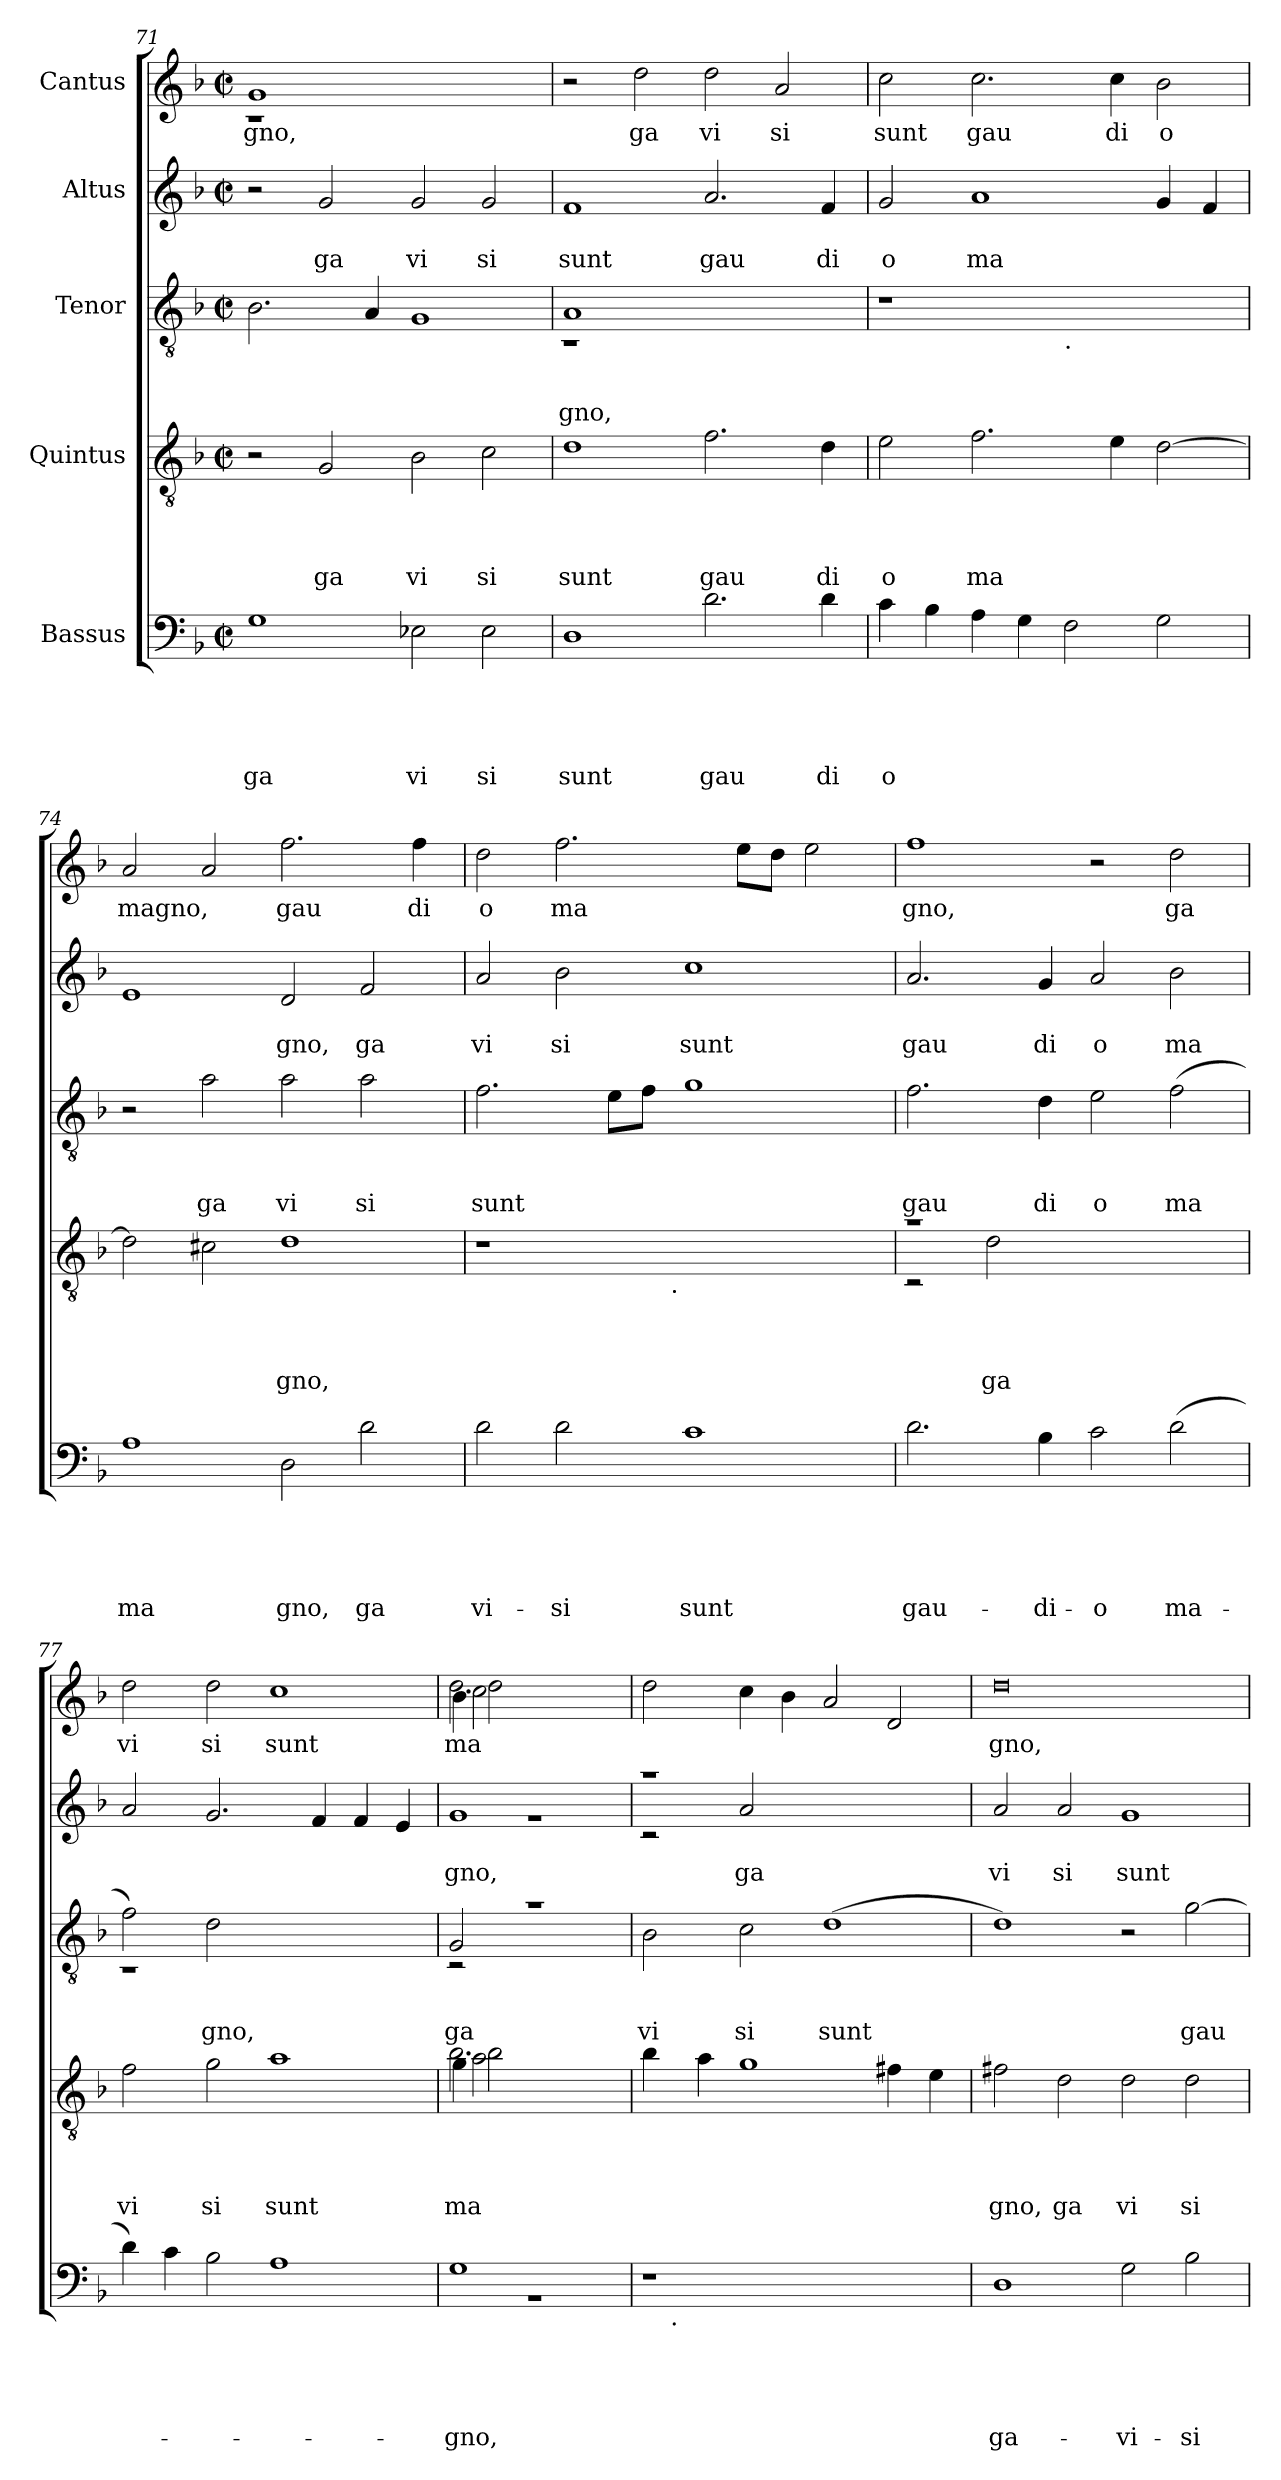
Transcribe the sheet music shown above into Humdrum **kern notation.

**kern	**text	**text	**text	**text	**text	**kern	**text	**text	**text	**text	**kern	**text	**text	**text	**kern	**text	**text	**kern	**text
*part5	*part5	*part5	*part5	*part5	*part5	*part4	*part4	*part4	*part4	*part4	*part3	*part3	*part3	*part3	*part2	*part2	*part2	*part1	*part1
*staff5	*staff5	*staff5	*staff5	*staff5	*staff5	*staff4	*staff4	*staff4	*staff4	*staff4	*staff3	*staff3	*staff3	*staff3	*staff2	*staff2	*staff2	*staff1	*staff1
*I"Bassus	*	*	*	*	*	*I"Quintus	*	*	*	*	*I"Tenor	*	*	*	*I"Altus	*	*	*I"Cantus	*
*clefF4	*	*	*	*	*	*clefGv2	*	*	*	*	*clefGv2	*	*	*	*clefG2	*	*	*clefG2	*
*k[b-]	*	*	*	*	*	*k[b-]	*	*	*	*	*k[b-]	*	*	*	*k[b-]	*	*	*k[b-]	*
*F:	*	*	*	*	*	*F:	*	*	*	*	*F:	*	*	*	*F:	*	*	*F:	*
*M2/2	*	*	*	*	*	*M2/2	*	*	*	*	*M2/2	*	*	*	*M2/2	*	*	*M2/2	*
*met(c|)	*	*	*	*	*	*met(c|)	*	*	*	*	*met(c|)	*	*	*	*met(c|)	*	*	*met(c|)	*
=71	=71	=71	=71	=71	=71	=71	=71	=71	=71	=71	=71	=71	=71	=71	=71	=71	=71	=71	=71
*	*	*	*	*	*	*	*	*	*	*	*	*	*	*	*	*	*	*^	*
!	!	!	!	!	!LO:LY:b	!	!	!	!	!	!	!	!	!	!	!	!	!	!LO:N:vis=1	!LO:LY:b
1G	.	.	.	.	ga	2r	.	.	.	.	2.B-\	.	.	.	2r	.	.	1g	0rc	gno,
!	!	!	!	!	!	!	!	!	!	!LO:LY:b	!	!	!	!	!	!	!LO:LY:b	!	!	!
.	.	.	.	.	.	2G/	.	.	.	ga	.	.	.	.	2g/	.	ga	.	.	.
.	.	.	.	.	.	.	.	.	.	.	4A/	.	.	.	.	.	.	.	.	.
!	!	!	!	!	!LO:LY:b	!	!	!	!	!LO:LY:b	!	!	!	!	!	!	!LO:LY:b	!	!	!
2E-X\	.	.	.	.	vi	2B-\	.	.	.	vi	1G	.	.	.	2g/	.	vi	1ryy	.	.
!	!	!	!	!	!LO:LY:b	!	!	!	!	!LO:LY:b	!	!	!	!	!	!	!LO:LY:b	!	!	!
2E-\	.	.	.	.	si	2c\	.	.	.	si	.	.	.	.	2g/	.	si	.	.	.
*	*	*	*	*	*	*	*	*	*	*	*	*	*	*	*	*	*	*v	*v	*
=72	=72	=72	=72	=72	=72	=72	=72	=72	=72	=72	=72	=72	=72	=72	=72	=72	=72	=72	=72
*	*	*	*	*	*	*	*	*	*	*	*^	*	*	*	*	*	*	*	*
!	!	!	!	!	!LO:LY:b	!	!	!	!	!LO:LY:b	!	!LO:N:vis=1	!	!	!LO:LY:b	!	!	!LO:LY:b	!	!
1D	.	.	.	.	sunt	1d	.	.	.	sunt	1A	0rC	.	.	gno,	1f	.	sunt	2r	.
!	!	!	!	!	!	!	!	!	!	!	!	!	!	!	!	!	!	!	!	!LO:LY:b
.	.	.	.	.	.	.	.	.	.	.	.	.	.	.	.	.	.	.	2dd\	ga
!	!	!	!	!	!LO:LY:b	!	!	!	!	!LO:LY:b	!	!	!	!	!	!	!	!LO:LY:b	!	!LO:LY:b
2.d\	.	.	.	.	gau	2.f\	.	.	.	gau	1ryy	.	.	.	.	2.a/	.	gau	2dd\	vi
!	!	!	!	!	!	!	!	!	!	!	!	!	!	!	!	!	!	!	!	!LO:LY:b
.	.	.	.	.	.	.	.	.	.	.	.	.	.	.	.	.	.	.	2a/	si
!	!	!	!	!	!LO:LY:b	!	!	!	!	!LO:LY:b	!	!	!	!	!	!	!	!LO:LY:b	!	!
4d\	.	.	.	.	di	4d\	.	.	.	di	.	.	.	.	.	4f/	.	di	.	.
*	*	*	*	*	*	*	*	*	*	*	*v	*v	*	*	*	*	*	*	*	*
=73	=73	=73	=73	=73	=73	=73	=73	=73	=73	=73	=73	=73	=73	=73	=73	=73	=73	=73	=73
!	!	!	!	!	!LO:LY:b	!	!	!	!	!LO:LY:b	!	!	!	!	!	!	!LO:LY:b	!	!LO:LY:b
4c\	.	.	.	.	o	2e\	.	.	.	o	1r	.	.	.	2g/	.	o	2cc\	sunt
4B-\	.	.	.	.	.	.	.	.	.	.	.	.	.	.	.	.	.	.	.
!	!	!	!	!	!	!	!	!	!	!LO:LY:b	!	!	!	!	!	!	!LO:LY:b	!	!LO:LY:b
4A\	.	.	.	.	.	2.f\	.	.	.	ma	.	.	.	.	1a	.	ma	2.cc\	gau
4G\	.	.	.	.	.	.	.	.	.	.	.	.	.	.	.	.	.	.	.
!	!	!	!	!	!	!	!	!	!	!	!LO:TX:b:t=.	!	!	!	!	!	!	!	!
2F\	.	.	.	.	.	.	.	.	.	.	1ryy	.	.	.	.	.	.	.	.
!	!	!	!	!	!	!	!	!	!	!	!	!	!	!	!	!	!	!	!LO:LY:b
.	.	.	.	.	.	4e\	.	.	.	.	.	.	.	.	.	.	.	4cc\	di
!	!	!	!	!	!	!	!	!	!	!	!	!	!	!	!	!	!	!	!LO:LY:b
2G\	.	.	.	.	.	[>2d\	.	.	.	.	.	.	.	.	4g/	.	.	2b-\	o
.	.	.	.	.	.	.	.	.	.	.	.	.	.	.	4f/	.	.	.	.
=74	=74	=74	=74	=74	=74	=74	=74	=74	=74	=74	=74	=74	=74	=74	=74	=74	=74	=74	=74
!	!	!	!	!	!LO:LY:b	!	!	!	!	!	!	!	!	!	!	!	!	!	!LO:LY:b
1A	.	.	.	.	ma	2d\]	.	.	.	.	2r	.	.	.	1e	.	.	2a/	magno,
!	!	!	!	!	!	!	!	!	!	!	!	!	!	!LO:LY:b	!	!	!	!	!
.	.	.	.	.	.	2c#\	.	.	.	.	2a\	.	.	ga	.	.	.	2a/	.
!	!	!	!	!	!LO:LY:b	!	!	!	!	!LO:LY:b	!	!	!	!LO:LY:b	!	!	!LO:LY:b	!	!LO:LY:b
2D\	.	.	.	.	gno,	1d	.	.	.	gno,	2a\	.	.	vi	2d/	.	gno,	2.ff\	gau
!	!	!	!	!	!LO:LY:b	!	!	!	!	!	!	!	!	!LO:LY:b	!	!	!LO:LY:b	!	!
2d\	.	.	.	.	ga	.	.	.	.	.	2a\	.	.	si	2f/	.	ga	.	.
!	!	!	!	!	!	!	!	!	!	!	!	!	!	!	!	!	!	!	!LO:LY:b
.	.	.	.	.	.	.	.	.	.	.	.	.	.	.	.	.	.	4ff\	di
!!LO:LB:g=z
=75	=75	=75	=75	=75	=75	=75	=75	=75	=75	=75	=75	=75	=75	=75	=75	=75	=75	=75	=75
!	!	!	!	!	!LO:LY:b	!	!	!	!	!	!	!	!	!LO:LY:b	!	!	!LO:LY:b	!	!LO:LY:b
*	*	*	*	*	*	*^	*	*	*	*	*	*	*	*	*	*	*	*	*
2d\	.	.	.	.	vi-	1r	2ryy	.	.	.	.	2.f\	.	.	sunt	2a/	.	vi	2dd\	o
!	!	!	!	!	!LO:LY:b	!	!	!	!	!	!	!	!	!	!	!	!	!LO:LY:b	!	!LO:LY:b
2d\	.	.	.	.	-si	.	4...ryy	.	.	.	.	.	.	.	.	2b-\	.	si	2.ff\	ma
.	.	.	.	.	.	.	.	.	.	.	.	8e\L	.	.	.	.	.	.	.	.
.	.	.	.	.	.	.	.	.	.	.	.	8f\J	.	.	.	.	.	.	.	.
!	!	!	!	!	!	!	!LO:TX:b:t=.	!	!	!	!	!	!	!	!	!	!	!	!	!
.	.	.	.	.	.	.	1ryy	.	.	.	.	.	.	.	.	.	.	.	.	.
!	!	!	!	!	!LO:LY:b	!	!	!	!	!	!	!	!	!	!	!	!	!LO:LY:b	!	!
1c	.	.	.	.	sunt	1ryy	.	.	.	.	.	1g	.	.	.	1cc	.	sunt	.	.
.	.	.	.	.	.	.	.	.	.	.	.	.	.	.	.	.	.	.	8ee\L	.
.	.	.	.	.	.	.	.	.	.	.	.	.	.	.	.	.	.	.	8dd\J	.
.	.	.	.	.	.	.	.	.	.	.	.	.	.	.	.	.	.	.	2ee\	.
.	.	.	.	.	.	.	32ryy	.	.	.	.	.	.	.	.	.	.	.	.	.
=76	=76	=76	=76	=76	=76	=76	=76	=76	=76	=76	=76	=76	=76	=76	=76	=76	=76	=76	=76	=76
!	!	!	!	!	!LO:LY:b	!	!	!	!	!	!	!	!	!	!LO:LY:b	!	!	!LO:LY:b	!	!LO:LY:b
2.d\	.	.	.	.	gau-	1ra	2rC	.	.	.	.	2.f\	.	.	gau	2.a/	.	gau	1ff	gno,
!	!	!	!	!	!	!	!	!	!	!	!LO:LY:b	!	!	!	!	!	!	!	!	!
.	.	.	.	.	.	.	2d\	.	.	.	ga	.	.	.	.	.	.	.	.	.
!	!	!	!	!	!LO:LY:b	!	!	!	!	!	!	!	!	!	!LO:LY:b	!	!	!LO:LY:b	!	!
4B-\	.	.	.	.	-di-	.	.	.	.	.	.	4d\	.	.	di	4g/	.	di	.	.
!	!	!	!	!	!LO:LY:b	!	!	!	!	!	!	!	!	!	!LO:LY:b	!	!	!LO:LY:b	!	!
2c\	.	.	.	.	-o	1ryy	1ryy	.	.	.	.	2e\	.	.	o	2a/	.	o	2r	.
!	!	!	!	!	!LO:LY:b	!	!	!	!	!	!	!	!	!	!LO:LY:b	!	!	!LO:LY:b	!	!LO:LY:b
(>2d\	.	.	.	.	ma-	.	.	.	.	.	.	(>2f\	.	.	ma	2b-\	.	ma	2dd\	ga
*	*	*	*	*	*	*v	*v	*	*	*	*	*	*	*	*	*	*	*	*	*
=77	=77	=77	=77	=77	=77	=77	=77	=77	=77	=77	=77	=77	=77	=77	=77	=77	=77	=77	=77
*	*	*	*	*	*	*	*	*	*	*	*^	*	*	*	*	*	*	*	*
!	!	!	!	!	!	!	!	!	!	!LO:LY:b	!	!LO:N:vis=1	!	!	!	!	!	!	!	!LO:LY:b
4d\)	.	.	.	.	.	2f\	.	.	.	vi	2f\)	0rC	.	.	.	2a/	.	.	2dd\	vi
4c\	.	.	.	.	.	.	.	.	.	.	.	.	.	.	.	.	.	.	.	.
!	!	!	!	!	!	!	!	!	!	!LO:LY:b	!	!	!	!	!LO:LY:b	!	!	!	!	!LO:LY:b
2B-\	.	.	.	.	.	2g\	.	.	.	si	2d\	.	.	.	gno,	2.g/	.	.	2dd\	si
!	!	!	!	!	!	!	!	!	!	!LO:LY:b	!	!	!	!	!	!	!	!	!	!LO:LY:b
1A	.	.	.	.	.	1a	.	.	.	sunt	1ryy	.	.	.	.	.	.	.	1cc	sunt
.	.	.	.	.	.	.	.	.	.	.	.	.	.	.	.	4f/	.	.	.	.
.	.	.	.	.	.	.	.	.	.	.	.	.	.	.	.	4f/	.	.	.	.
.	.	.	.	.	.	.	.	.	.	.	.	.	.	.	.	4e/	.	.	.	.
*	*	*	*	*	*	*	*	*	*	*	*v	*v	*	*	*	*	*	*	*	*
=78	=78	=78	=78	=78	=78	=78	=78	=78	=78	=78	=78	=78	=78	=78	=78	=78	=78	=78	=78
!	!	!	!	!	!LO:LY:b	!	!	!	!	!LO:LY:b	!	!	!	!	!	!	!	!	!
*^	*	*	*	*	*	*^	*	*	*	*	*	*	*	*	*	*	*	*	*
!	!	!	!	!	!	!	!	!	!	!	!	!LO:LY:b	!	!	!	!	!	!	!	!	!
*	*	*	*	*	*	*	*	*^	*	*	*	*	*	*	*	*	*	*	*	*	*
!	!	!	!	!	!	!	!	!	!	!	!	!	!LO:LY:b	!	!	!	!	!	!	!	!	!
*	*	*	*	*	*	*	*	*	*^	*	*	*	*	*	*	*	*	*	*	*	*	*
!	!	!	!	!	!	!	!	!	!	!	!	!	!	!LO:LY:b	!	!	!	!LO:LY:b	!	!	!LO:LY:b	!	!LO:LY:b
*	*	*	*	*	*	*	*	*	*	*	*	*	*	*	*^	*	*	*	*^	*	*	*^	*
*	*	*	*	*	*	*	*	*	*	*	*	*	*	*	*	*^	*	*	*	*	*	*	*	*	*	*
!	!	!	!	!	!	!	!	!	!	!	!	!	!	!	!	!	!	!	!	!	!	!	!	!	!	!	!LO:LY:b
*	*	*	*	*	*	*	*	*	*	*	*	*	*	*	*	*	*	*	*	*	*	*	*	*	*	*^	*
!	!	!	!	!	!	!	!	!	!	!	!	!	!	!	!	!	!	!	!	!	!	!	!	!	!	!	!	!LO:LY:b
*	*	*	*	*	*	*	*	*	*	*	*	*	*	*	*	*	*	*	*	*	*	*	*	*	*	*	*^	*
!	!	!	!	!	!	!	!	!	!	!	!	!	!	!	!	!	!	!	!	!	!	!	!	!	!	!	!	!	!LO:LY:b
1G	1rC	.	.	.	.	-gno,	2.b-\	4g\	2a\	2b-\	.	.	.	ma	1ra	2rC	2G/	.	.	ga	1g	1ra	.	gno,	2.dd\	4b-\	2cc\	2dd\	ma
.	.	.	.	.	.	.	.	4ryy	.	.	.	.	.	.	.	.	.	.	.	.	.	.	.	.	.	4ryy	.	.	.
.	.	.	.	.	.	.	.	2ryy	4ryy	4ryy	.	.	.	.	.	2ryy	2ryy	.	.	.	.	.	.	.	.	2ryy	4ryy	4ryy	.
.	.	.	.	.	.	.	4ryy	.	4ryy	4ryy	.	.	.	.	.	.	.	.	.	.	.	.	.	.	4ryy	.	4ryy	4ryy	.
*	*	*	*	*	*	*	*	*	*	*	*	*	*	*	*v	*v	*v	*	*	*	*	*	*	*	*	*	*	*	*
=79	=79	=79	=79	=79	=79	=79	=79	=79	=79	=79	=79	=79	=79	=79	=79	=79	=79	=79	=79	=79	=79	=79	=79	=79	=79	=79	=79
!	!	!	!	!	!	!	!	!	!	!	!	!	!	!	!	!	!	!LO:LY:b	!	!	!	!	!	!	!	!	!
*	*	*	*	*	*	*	*v	*v	*v	*v	*	*	*	*	*	*	*	*	*	*	*	*	*v	*v	*v	*v	*
1r	8ryy	.	.	.	.	.	4b-\	.	.	.	.	2B-\	.	.	vi	1raa	2rc	.	.	2dd\	.
!	!LO:TX:b:t=.	!	!	!	!	!	!	!	!	!	!	!	!	!	!	!	!	!	!	!	!
.	1...ryy	.	.	.	.	.	.	.	.	.	.	.	.	.	.	.	.	.	.	.	.
.	.	.	.	.	.	.	4a\	.	.	.	.	.	.	.	.	.	.	.	.	.	.
!	!	!	!	!	!	!	!	!	!	!	!	!	!	!	!LO:LY:b	!	!	!	!LO:LY:b	!	!
.	.	.	.	.	.	.	1g	.	.	.	.	2c\	.	.	si	.	2a/	.	ga	4cc\	.
.	.	.	.	.	.	.	.	.	.	.	.	.	.	.	.	.	.	.	.	4b-\	.
!	!	!	!	!	!	!	!	!	!	!	!	!	!	!	!LO:LY:b	!	!	!	!	!	!
1ryy	.	.	.	.	.	.	.	.	.	.	.	(>1d	.	.	sunt	1ryy	1ryy	.	.	2a/	.
.	.	.	.	.	.	.	4f#\	.	.	.	.	.	.	.	.	.	.	.	.	2d/	.
.	.	.	.	.	.	.	4e\	.	.	.	.	.	.	.	.	.	.	.	.	.	.
*	*	*	*	*	*	*	*	*	*	*	*	*	*	*	*	*v	*v	*	*	*	*
=80	=80	=80	=80	=80	=80	=80	=80	=80	=80	=80	=80	=80	=80	=80	=80	=80	=80	=80	=80	=80
!	!	!	!	!	!	!LO:LY:b	!	!	!	!	!LO:LY:b	!	!	!	!	!	!	!LO:LY:b	!	!LO:LY:b
*v	*v	*	*	*	*	*	*	*	*	*	*	*	*	*	*	*	*	*	*	*
1D	.	.	.	.	ga-	2f#\	.	.	.	gno,	1d)	.	.	.	2a/	.	vi	0dd	gno,
!	!	!	!	!	!	!	!	!	!	!LO:LY:b	!	!	!	!	!	!	!LO:LY:b	!	!
.	.	.	.	.	.	2d\	.	.	.	ga	.	.	.	.	2a/	.	si	.	.
!	!	!	!	!	!LO:LY:b	!	!	!	!	!LO:LY:b	!	!	!	!	!	!	!LO:LY:b	!	!
2G\	.	.	.	.	-vi-	2d\	.	.	.	vi	2r	.	.	.	1g	.	sunt	.	.
!	!	!	!	!	!LO:LY:b	!	!	!	!	!LO:LY:b	!	!	!	!LO:LY:b	!	!	!	!	!
2B-\	.	.	.	.	-si	2d\	.	.	.	si	[>2g\	.	.	gau	.	.	.	.	.
=	=	=	=	=	=	=	=	=	=	=	=	=	=	=	=	=	=	=	=
*-	*-	*-	*-	*-	*-	*-	*-	*-	*-	*-	*-	*-	*-	*-	*-	*-	*-	*-	*-
